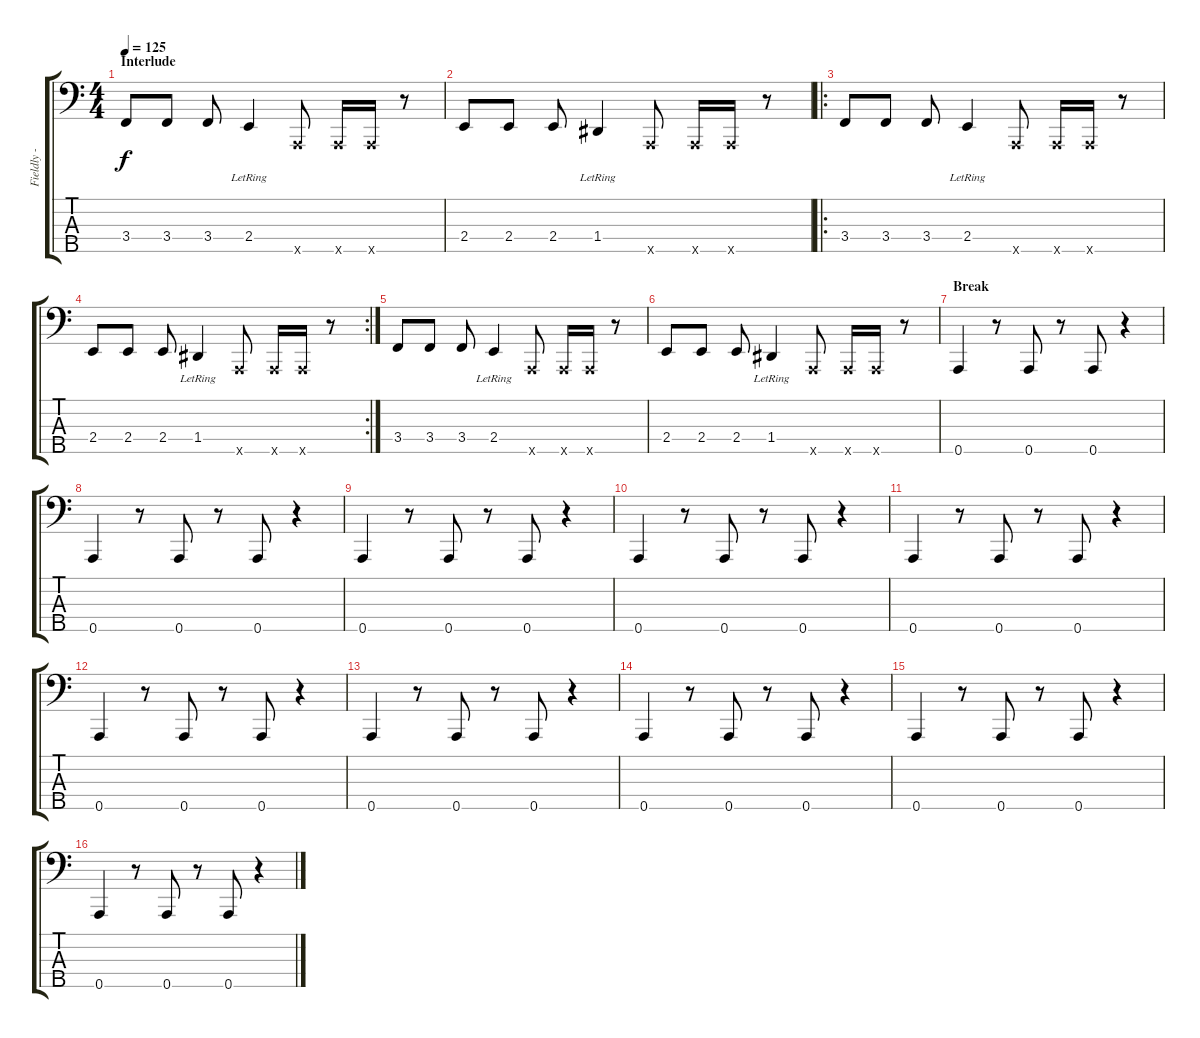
\track ("Fieldly - Bass" "Fieldly - ") {instrument slapbass1}
\staff {score tabs}
\tuning (F2 C2 G1 D1 A0) {hide}
\ts (4 4)
\section ("" "Interlude")
\tempo 125
\clef f4
\ks c
3.4.8{dy f} 3.4.8 3.4.8 2.4{lr}.4 0.5{x}.8 0.5{x}.16 0.5{x}.16 r.8 |
2.4.8 2.4.8 2.4.8 1.4{lr}.4 0.5{x}.8 0.5{x}.16 0.5{x}.16 r.8 |
\ro
3.4.8 3.4.8 3.4.8 2.4{lr}.4 0.5{x}.8 0.5{x}.16 0.5{x}.16 r.8 |
\rc 2
2.4.8 2.4.8 2.4.8 1.4{lr}.4 0.5{x}.8 0.5{x}.16 0.5{x}.16 r.8 |
3.4.8 3.4.8 3.4.8 2.4{lr}.4 0.5{x}.8 0.5{x}.16 0.5{x}.16 r.8 |
2.4.8 2.4.8 2.4.8 1.4{lr}.4 0.5{x}.8 0.5{x}.16 0.5{x}.16 r.8 |
\section ("" "Break")
0.5.4 r.8 0.5.8 r.8 0.5.8 r.4 |
0.5.4 r.8 0.5.8 r.8 0.5.8 r.4 |
0.5.4 r.8 0.5.8 r.8 0.5.8 r.4 |
0.5.4 r.8 0.5.8 r.8 0.5.8 r.4 |
0.5.4 r.8 0.5.8 r.8 0.5.8 r.4 |
0.5.4 r.8 0.5.8 r.8 0.5.8 r.4 |
0.5.4 r.8 0.5.8 r.8 0.5.8 r.4 |
0.5.4 r.8 0.5.8 r.8 0.5.8 r.4 |
0.5.4 r.8 0.5.8 r.8 0.5.8 r.4 |
0.5.4 r.8 0.5.8 r.8 0.5.8 r.4
